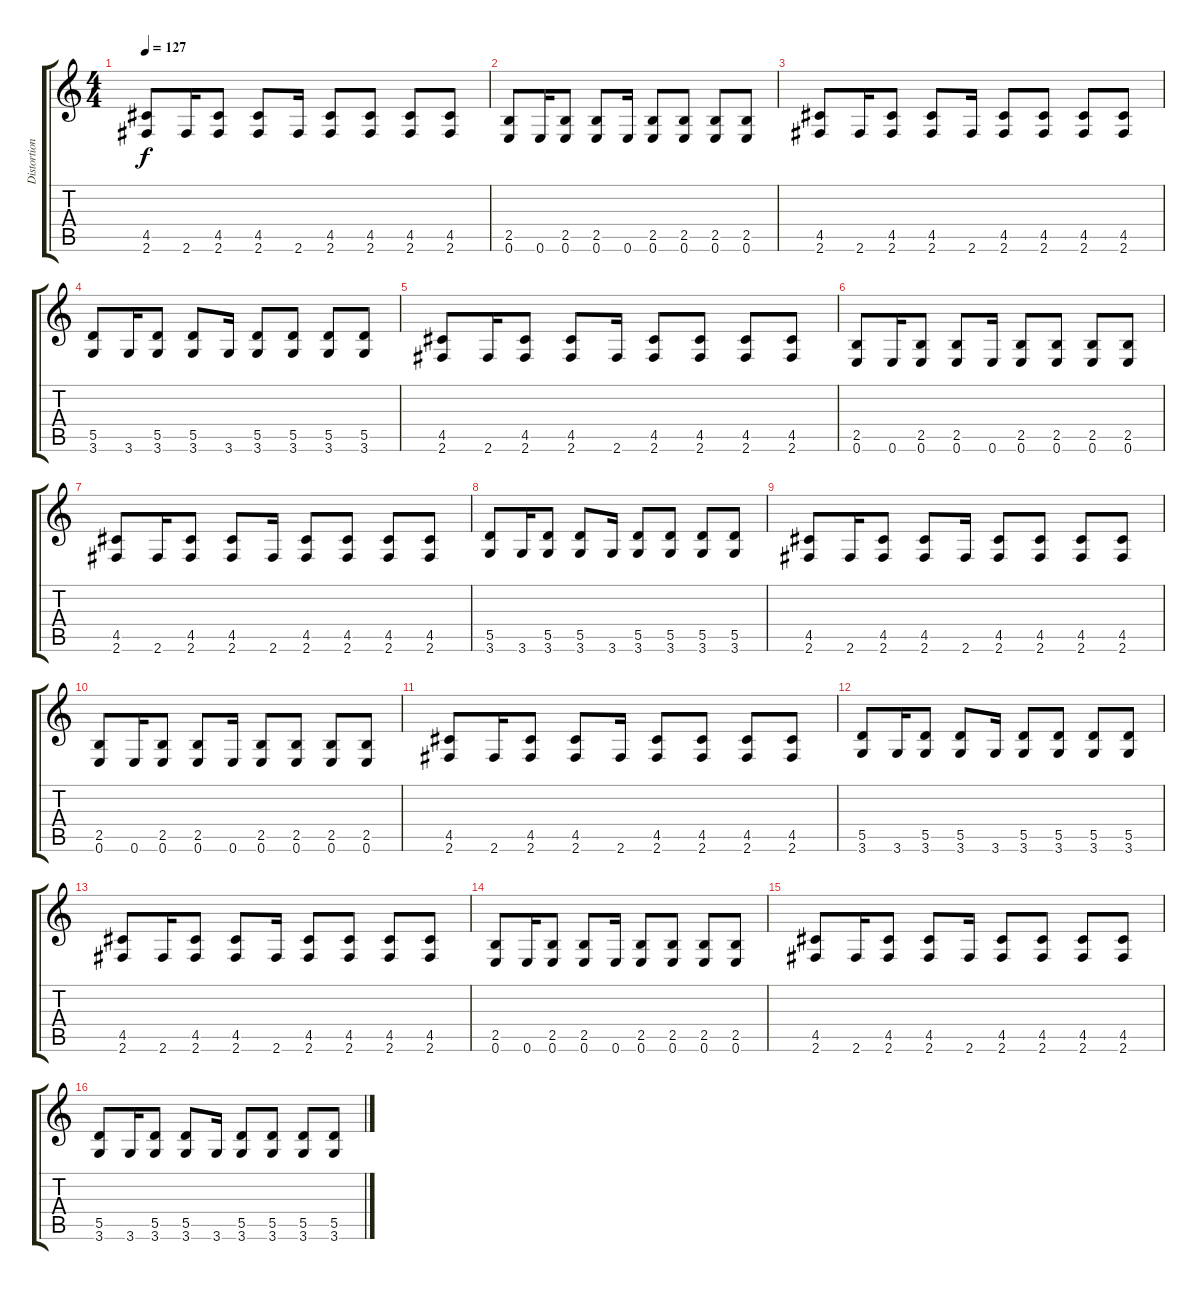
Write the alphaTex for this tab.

\track ("Distortion L" "Distortion") {instrument distortionguitar}
\staff {score tabs}
\tuning (E4 B3 G3 D3 A2 E2) {hide}
\ts (4 4)
\tempo 127
\clef g2
\ks c
(4.5 2.6).8{dy f} 2.6.16 (4.5 2.6).8 (4.5 2.6).8 2.6.16 (4.5 2.6).8 (4.5 2.6).8 (4.5 2.6).8 (4.5 2.6).8 |
(2.5 0.6).8 0.6.16 (2.5 0.6).8 (2.5 0.6).8 0.6.16 (2.5 0.6).8 (2.5 0.6).8 (2.5 0.6).8 (2.5 0.6).8 |
(4.5 2.6).8 2.6.16 (4.5 2.6).8 (4.5 2.6).8 2.6.16 (4.5 2.6).8 (4.5 2.6).8 (4.5 2.6).8 (4.5 2.6).8 |
(5.5 3.6).8 3.6.16 (5.5 3.6).8 (5.5 3.6).8 3.6.16 (5.5 3.6).8 (5.5 3.6).8 (5.5 3.6).8 (5.5 3.6).8 |
(4.5 2.6).8 2.6.16 (4.5 2.6).8 (4.5 2.6).8 2.6.16 (4.5 2.6).8 (4.5 2.6).8 (4.5 2.6).8 (4.5 2.6).8 |
(2.5 0.6).8 0.6.16 (2.5 0.6).8 (2.5 0.6).8 0.6.16 (2.5 0.6).8 (2.5 0.6).8 (2.5 0.6).8 (2.5 0.6).8 |
(4.5 2.6).8 2.6.16 (4.5 2.6).8 (4.5 2.6).8 2.6.16 (4.5 2.6).8 (4.5 2.6).8 (4.5 2.6).8 (4.5 2.6).8 |
(5.5 3.6).8 3.6.16 (5.5 3.6).8 (5.5 3.6).8 3.6.16 (5.5 3.6).8 (5.5 3.6).8 (5.5 3.6).8 (5.5 3.6).8 |
(4.5 2.6).8 2.6.16 (4.5 2.6).8 (4.5 2.6).8 2.6.16 (4.5 2.6).8 (4.5 2.6).8 (4.5 2.6).8 (4.5 2.6).8 |
(2.5 0.6).8 0.6.16 (2.5 0.6).8 (2.5 0.6).8 0.6.16 (2.5 0.6).8 (2.5 0.6).8 (2.5 0.6).8 (2.5 0.6).8 |
(4.5 2.6).8 2.6.16 (4.5 2.6).8 (4.5 2.6).8 2.6.16 (4.5 2.6).8 (4.5 2.6).8 (4.5 2.6).8 (4.5 2.6).8 |
(5.5 3.6).8 3.6.16 (5.5 3.6).8 (5.5 3.6).8 3.6.16 (5.5 3.6).8 (5.5 3.6).8 (5.5 3.6).8 (5.5 3.6).8 |
(4.5 2.6).8 2.6.16 (4.5 2.6).8 (4.5 2.6).8 2.6.16 (4.5 2.6).8 (4.5 2.6).8 (4.5 2.6).8 (4.5 2.6).8 |
(2.5 0.6).8 0.6.16 (2.5 0.6).8 (2.5 0.6).8 0.6.16 (2.5 0.6).8 (2.5 0.6).8 (2.5 0.6).8 (2.5 0.6).8 |
(4.5 2.6).8 2.6.16 (4.5 2.6).8 (4.5 2.6).8 2.6.16 (4.5 2.6).8 (4.5 2.6).8 (4.5 2.6).8 (4.5 2.6).8 |
(5.5 3.6).8 3.6.16 (5.5 3.6).8 (5.5 3.6).8 3.6.16 (5.5 3.6).8 (5.5 3.6).8 (5.5 3.6).8 (5.5 3.6).8
